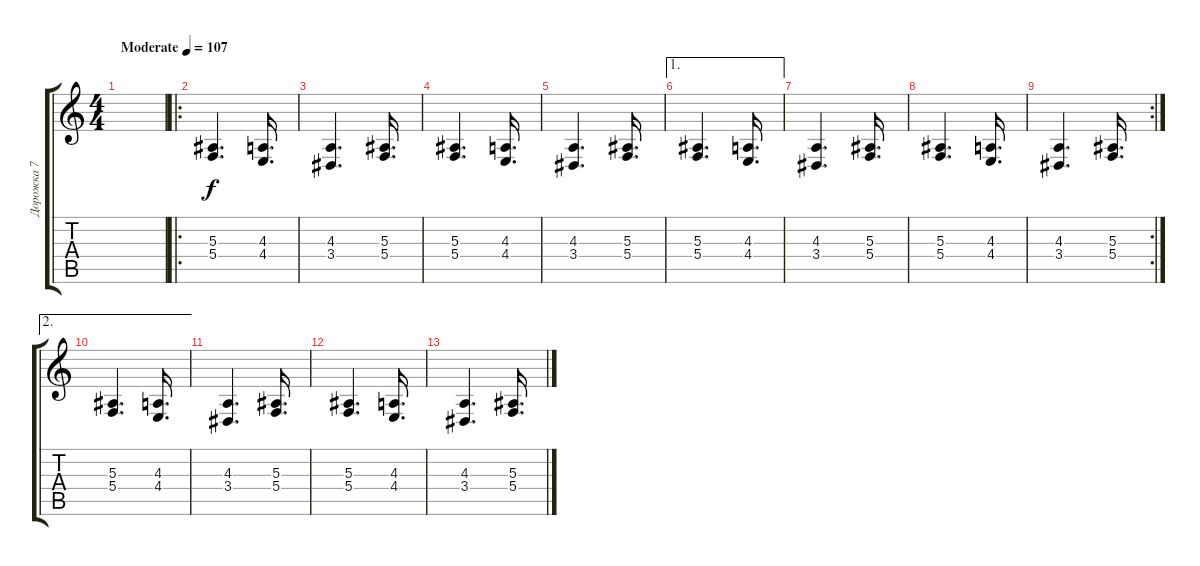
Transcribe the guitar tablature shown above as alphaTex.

\track ("Дорожка 7" "Дорожка 7") {instrument stringensemble1}
\staff {score tabs}
\tuning (D4 A3 F3 C3 G2 D2) {hide}
\ts (4 4)
\tempo (107 "Moderate")
\clef g2
\ks c
|
\ro
(5.3 5.4).4{d volume 10} (4.3 4.4).16{d} |
(4.3 3.4).4{d} (5.3 5.4).16{d} |
(5.3 5.4).4{d} (4.3 4.4).16{d} |
(4.3 3.4).4{d} (5.3 5.4).16{d} |
\ae 1
(5.3 5.4).4{d} (4.3 4.4).16{d} |
(4.3 3.4).4{d} (5.3 5.4).16{d} |
(5.3 5.4).4{d} (4.3 4.4).16{d} |
\rc 2
(4.3 3.4).4{d} (5.3 5.4).16{d} |
\ae 2
(5.3 5.4).4{d} (4.3 4.4).16{d} |
(4.3 3.4).4{d} (5.3 5.4).16{d} |
(5.3 5.4).4{d} (4.3 4.4).16{d} |
(4.3 3.4).4{d} (5.3 5.4).16{d}
